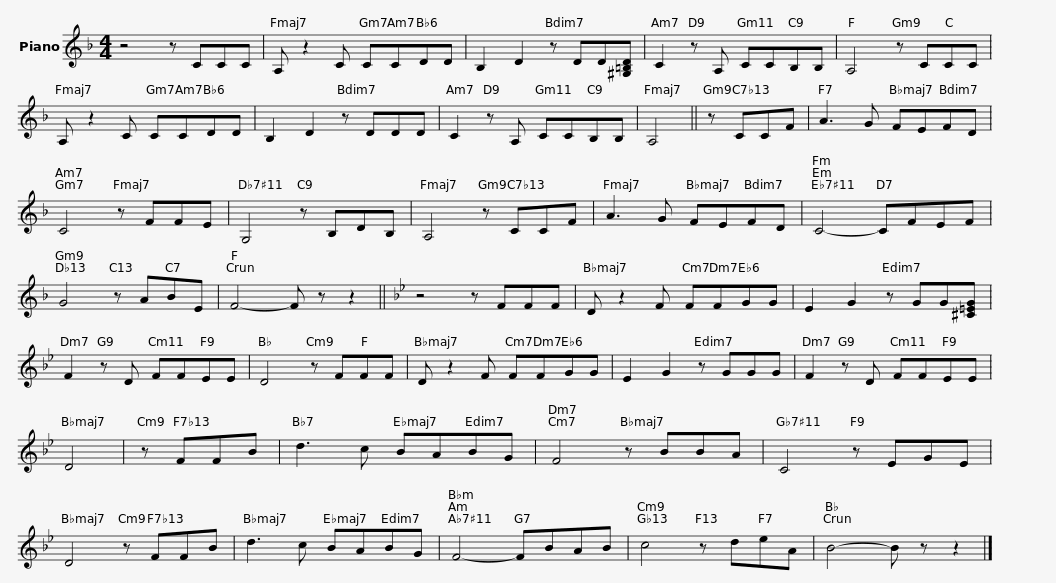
X:1
L:1/8
M:4/4
I:linebreak $
K:F
V:1 treble
V:1
 z4 z CCC | A, z2 C CCDD | B,2 D2 z DD[^G,=B,D] | C2 z A, CCB,B, |$ A,4 z CCC | %5
 A, z2 C CCDD | B,2 D2 z DDD | C2 z A, CCB,B, | A,4 ||$ z CCF | %10
 A3 G FEFD | C4 z FFE | G,4 z B,DB, |$ A,4 z CCF | A3 G FEFD | %15
 C4- CFEF | G4 z ABE |$ F4- F z z2 ||[K:Bb] z4 z FFF | D z2 F FFGG | %20
 E2 G2 z GG[^C=EG] | F2 z D FFEE |$ D4 z FFF | D z2 F FFGG | E2 G2 z GGG | %25
 F2 z D FFEE | D4 | z FFB |$ d3 c BABG | F4 z BBA | %30
 C4 z EGE | D4 z FFB |$ d3 c BABG | F4- FBAB | c4 z deA | %35
 B4- B z z2 |] %36
